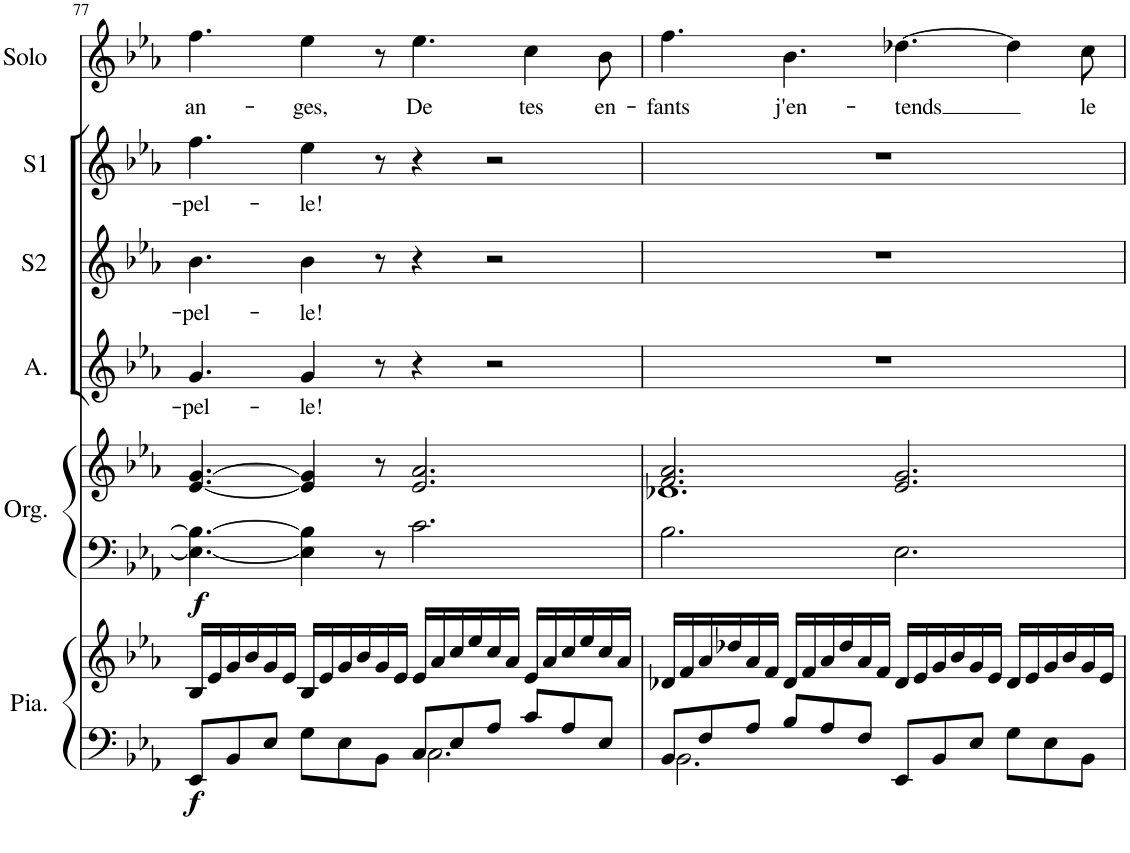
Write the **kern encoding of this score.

**kern	**kern	**dynam	**kern	**kern	**dynam	**kern	**text	**kern	**text	**kern	**text	**kern	**text
*part6	*part6	*part6	*part5	*part5	*part5	*part4	*part4	*part3	*part3	*part2	*part2	*part1	*part1
*staff8	*staff7	*staff7/8	*staff6	*staff5	*staff5/6	*staff4	*staff4	*staff3	*staff3	*staff2	*staff2	*staff1	*staff1
*I"Piano	*	*	*I"Orgue	*	*	*I"Alto	*	*I"S2	*	*I"S1	*	*I"Solo	*
*I'Pia.	*	*	*I'Org.	*	*	*I'A.	*	*I'S2	*	*I'S1	*	*I'Solo	*
!!LO:PB:g=z
*clefF4	*clefG2	*	*clefF4	*clefG2	*	*clefG2	*	*clefG2	*	*clefG2	*	*clefG2	*
*k[b-e-a-]	*k[b-e-a-]	*	*k[b-e-a-]	*k[b-e-a-]	*	*k[b-e-a-]	*	*k[b-e-a-]	*	*k[b-e-a-]	*	*k[b-e-a-]	*
*M12/8	*M12/8	*	*M12/8	*M12/8	*	*M12/8	*	*M12/8	*	*M12/8	*	*M12/8	*
=77	=77	=77	=77	=77	=77	=77	=77	=77	=77	=77	=77	=77	=77
*^	*	*	*	*	*	*	*	*	*	*	*	*	*
!	!	!	!LO:DY:b=2	!	!	!LO:DY:b=2	!	!LO:LY:b	!	!LO:LY:b	!	!LO:LY:b	!	!LO:LY:b
8EE-/L	2.ryy	16B-/LL	f	4.E-\_ 4.B-\_	[4.e-/ [4.g/	f	4.g/	-pel-	4.b-\	-pel-	4.ff\	-pel-	4.ff\	an-
.	.	16e-/	.	.	.	.	.	.	.	.	.	.	.	.
8BB-/	.	16g/	.	.	.	.	.	.	.	.	.	.	.	.
.	.	16b-/	.	.	.	.	.	.	.	.	.	.	.	.
8E-/J	.	16g/	.	.	.	.	.	.	.	.	.	.	.	.
.	.	16e-/JJ	.	.	.	.	.	.	.	.	.	.	.	.
!	!	!	!	!	!	!	!	!LO:LY:b	!	!LO:LY:b	!	!LO:LY:b	!	!LO:LY:b
8G\L	.	16B-/LL	.	4E-\] 4B-\]	4e-/] 4g/]	.	4g/	-le!	4b-\	-le!	4ee-\	-le!	4ee-\	-ges,
.	.	16e-/	.	.	.	.	.	.	.	.	.	.	.	.
8E-\	.	16g/	.	.	.	.	.	.	.	.	.	.	.	.
.	.	16b-/	.	.	.	.	.	.	.	.	.	.	.	.
8BB-\J	.	16g/	.	8r	8r	.	8r	.	8r	.	8r	.	8r	.
.	.	16e-/JJ	.	.	.	.	.	.	.	.	.	.	.	.
!	!	!	!	!	!	!	!	!	!	!	!	!	!	!LO:LY:b
8C/L	2.C\	16e-/LL	.	2.c\	2.e-/ 2.a-/	.	4r	.	4r	.	4r	.	4.ee-\	De
.	.	16a-/	.	.	.	.	.	.	.	.	.	.	.	.
8E-/	.	16cc/	.	.	.	.	.	.	.	.	.	.	.	.
.	.	16ee-/	.	.	.	.	.	.	.	.	.	.	.	.
8A-/J	.	16cc/	.	.	.	.	2r	.	2r	.	2r	.	.	.
.	.	16a-/JJ	.	.	.	.	.	.	.	.	.	.	.	.
!	!	!	!	!	!	!	!	!	!	!	!	!	!	!LO:LY:b
8c/L	.	16e-/LL	.	.	.	.	.	.	.	.	.	.	4cc\	tes
.	.	16a-/	.	.	.	.	.	.	.	.	.	.	.	.
8A-/	.	16cc/	.	.	.	.	.	.	.	.	.	.	.	.
.	.	16ee-/	.	.	.	.	.	.	.	.	.	.	.	.
!	!	!	!	!	!	!	!	!	!	!	!	!	!	!LO:LY:b
8E-/J	.	16cc/	.	.	.	.	.	.	.	.	.	.	8b-\	en-
.	.	16a-/JJ	.	.	.	.	.	.	.	.	.	.	.	.
=78	=78	=78	=78	=78	=78	=78	=78	=78	=78	=78	=78	=78	=78	=78
*	*	*	*	*	*^	*	*	*	*	*	*	*	*	*
!	!	!	!	!	!	!	!	!	!	!	!	!	!	!	!LO:LY:b
8BB-/L	2.BB-\	16d-X/LL	.	2.B-\	2.f/ 2.a-/	1.d-X	.	1.r	.	1.r	.	1.r	.	4.ff\	-fants
.	.	16f/	.	.	.	.	.	.	.	.	.	.	.	.	.
8F/	.	16b-/	.	.	.	.	.	.	.	.	.	.	.	.	.
.	.	16dd-X/	.	.	.	.	.	.	.	.	.	.	.	.	.
8A-/J	.	16a-/	.	.	.	.	.	.	.	.	.	.	.	.	.
.	.	16f/JJ	.	.	.	.	.	.	.	.	.	.	.	.	.
!	!	!	!	!	!	!	!	!	!	!	!	!	!	!	!LO:LY:b
8B-/L	.	16d-/LL	.	.	.	.	.	.	.	.	.	.	.	4.b-\	j'en-
.	.	16f/	.	.	.	.	.	.	.	.	.	.	.	.	.
8A-/	.	16b-/	.	.	.	.	.	.	.	.	.	.	.	.	.
.	.	16dd-/	.	.	.	.	.	.	.	.	.	.	.	.	.
8F/J	.	16a-/	.	.	.	.	.	.	.	.	.	.	.	.	.
.	.	16f/JJ	.	.	.	.	.	.	.	.	.	.	.	.	.
!	!	!	!	!	!	!	!	!	!	!	!	!	!	!	!LO:LY:b
8EE-/L	2.ryy	16d-/LL	.	2.E-\	2.e-/ 2.g/	.	.	.	.	.	.	.	.	[4.dd-X\	-tends
.	.	16e-/	.	.	.	.	.	.	.	.	.	.	.	.	.
8BB-/	.	16g/	.	.	.	.	.	.	.	.	.	.	.	.	.
.	.	16b-/	.	.	.	.	.	.	.	.	.	.	.	.	.
8E-/J	.	16g/	.	.	.	.	.	.	.	.	.	.	.	.	.
.	.	16e-/JJ	.	.	.	.	.	.	.	.	.	.	.	.	.
8G\L	.	16d-/LL	.	.	.	.	.	.	.	.	.	.	.	4dd-\]	.
.	.	16e-/	.	.	.	.	.	.	.	.	.	.	.	.	.
8E-\	.	16g/	.	.	.	.	.	.	.	.	.	.	.	.	.
.	.	16b-/	.	.	.	.	.	.	.	.	.	.	.	.	.
!	!	!	!	!	!	!	!	!	!	!	!	!	!	!	!LO:LY:b
8BB-\J	.	16g/	.	.	.	.	.	.	.	.	.	.	.	8cc\	le
.	.	16e-/JJ	.	.	.	.	.	.	.	.	.	.	.	.	.
*v	*v	*	*	*	*v	*v	*	*	*	*	*	*	*	*	*
=	=	=	=	=	=	=	=	=	=	=	=	=	=
*-	*-	*-	*-	*-	*-	*-	*-	*-	*-	*-	*-	*-	*-
